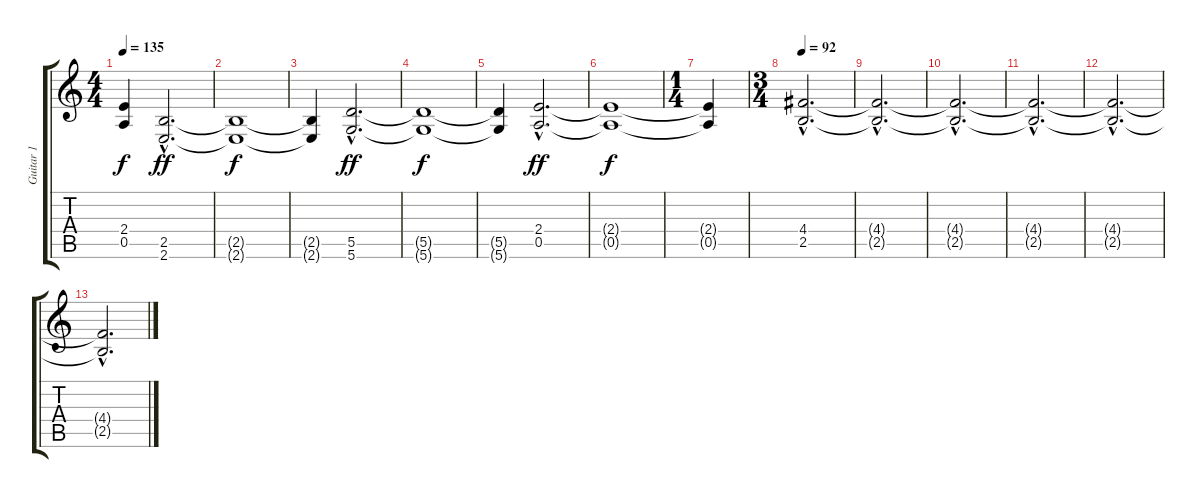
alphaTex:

\track ("Guitar 1" "Guitar 1") {instrument distortionguitar}
\staff {score tabs}
\tuning (E4 B3 G3 D3 A2 D2) {hide}
\ts (4 4)
\tempo 135
\clef g2
\ks c
(2.4{t} 0.5{t}).4{dy f} (2.5{hac} 2.6{hac}).2{d dy ff} |
(2.5{t} 2.6{t}).1{dy f} |
(2.5{t} 2.6{t}).4 (5.5{hac} 5.6{hac}).2{d dy ff} |
(5.5{t} 5.6{t}).1{dy f} |
(5.5{t} 5.6{t}).4 (2.4{hac} 0.5{hac}).2{d dy ff} |
(2.4{t} 0.5{t}).1{dy f} |
\ts (1 4)
(2.4{t} 0.5{t}).4 |
\ts (3 4)
\tempo 92
(4.4{hac} 2.5{hac}).2{d} |
(4.4{hac t} 2.5{hac t}).2{d volume 15} |
(4.4{hac t} 2.5{hac t}).2{d volume 14} |
(4.4{hac t} 2.5{hac t}).2{d volume 12} |
(4.4{hac t} 2.5{hac t}).2{d volume 10} |
(4.4{hac t} 2.5{hac t}).2{d volume 8}
